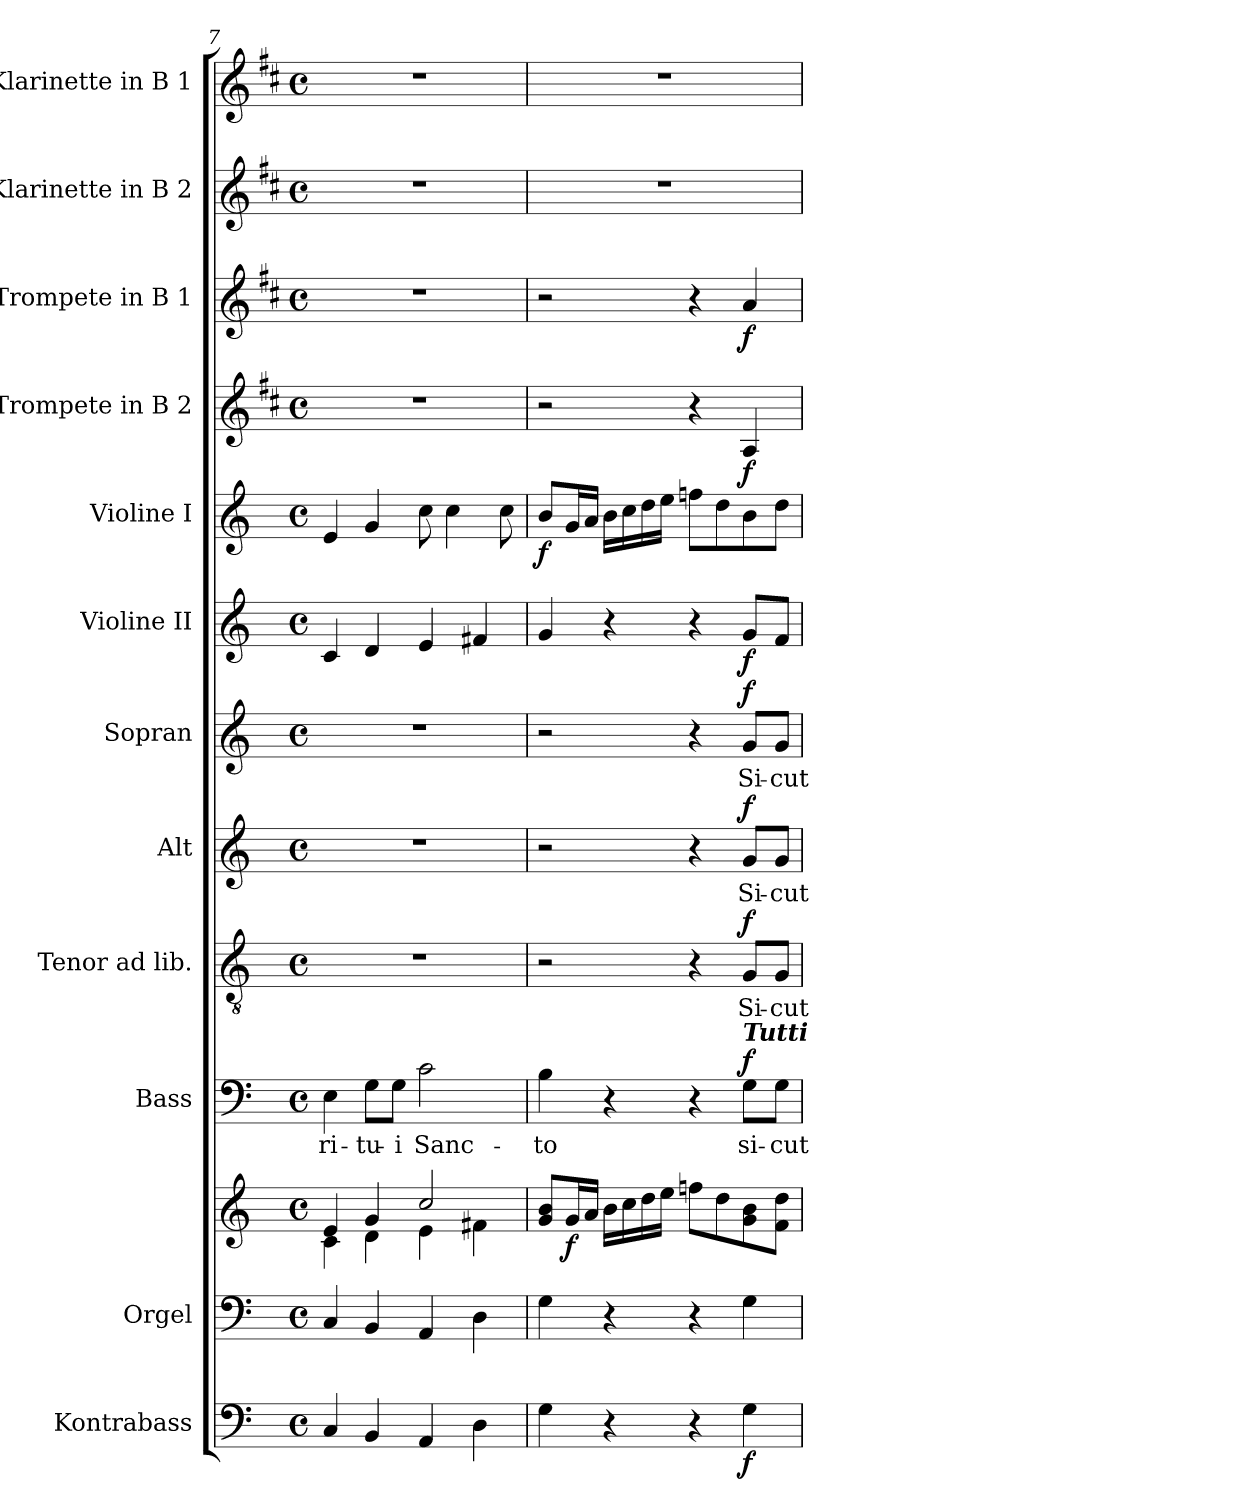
**kern	**dynam	**kern	**kern	**dynam	**kern	**text	**dynam	**kern	**text	**dynam	**kern	**text	**dynam	**kern	**text	**dynam	**kern	**dynam	**kern	**dynam	**kern	**dynam	**kern	**dynam	**kern	**kern
*part12	*part12	*part11	*part11	*part11	*part10	*part10	*part10	*part9	*part9	*part9	*part8	*part8	*part8	*part7	*part7	*part7	*part6	*part6	*part5	*part5	*part4	*part4	*part3	*part3	*part2	*part1
*staff13	*staff13	*staff12	*staff11	*staff11/12	*staff10	*staff10	*staff10	*staff9	*staff9	*staff9	*staff8	*staff8	*staff8	*staff7	*staff7	*staff7	*staff6	*staff6	*staff5	*staff5	*staff4	*staff4	*staff3	*staff3	*staff2	*staff1
*I"Kontrabass	*	*I"Orgel	*	*	*I"Bass	*	*	*I"Tenor ad lib.	*	*	*I"Alt	*	*	*I"Sopran	*	*	*I"Violine II	*	*I"Violine I	*	*I"Trompete in B 2	*	*I"Trompete in B 1	*	*I"Klarinette in B 2	*I"Klarinette in B 1
*I'Kb.	*	*I'Org.	*	*	*I'B	*	*	*I'T	*	*	*I'A	*	*	*I'S	*	*	*I'Vl. II	*	*I'Vl. I	*	*	*	*	*	*	*
!!LO:PB:g=z
*clefF4	*	*clefF4	*clefG2	*	*clefF4	*	*	*clefGv2	*	*	*clefG2	*	*	*clefG2	*	*	*clefG2	*	*clefG2	*	*clefG2	*	*clefG2	*	*clefG2	*clefG2
*ITrd7c12	*	*	*	*	*	*	*	*	*	*	*	*	*	*	*	*	*	*	*	*	*ITrd1c2	*	*ITrd1c2	*	*ITrd1c2	*ITrd1c2
*k[]	*	*k[]	*k[]	*	*k[]	*	*	*k[]	*	*	*k[]	*	*	*k[]	*	*	*k[]	*	*k[]	*	*k[]	*	*k[]	*	*k[]	*k[]
*C:	*	*C:	*C:	*	*C:	*	*	*C:	*	*	*C:	*	*	*C:	*	*	*C:	*	*C:	*	*C:	*	*C:	*	*C:	*C:
*M4/4	*	*M4/4	*M4/4	*	*M4/4	*	*	*M4/4	*	*	*M4/4	*	*	*M4/4	*	*	*M4/4	*	*M4/4	*	*M4/4	*	*M4/4	*	*M4/4	*M4/4
*met(c)	*	*met(c)	*met(c)	*	*met(c)	*	*	*met(c)	*	*	*met(c)	*	*	*met(c)	*	*	*met(c)	*	*met(c)	*	*met(c)	*	*met(c)	*	*met(c)	*met(c)
=7	=7	=7	=7	=7	=7	=7	=7	=7	=7	=7	=7	=7	=7	=7	=7	=7	=7	=7	=7	=7	=7	=7	=7	=7	=7	=7
*	*	*	*^	*	*	*	*	*	*	*	*	*	*	*	*	*	*	*	*	*	*	*	*	*	*	*
!	!	!	!	!	!	!	!LO:LY:b	!	!	!	!	!	!	!	!	!	!	!	!	!	!	!	!	!	!	!	!
4CC/	.	4C/	4e/	4c\	.	4E\	-ri-	.	1r	.	.	1r	.	.	1r	.	.	4c/	.	4e/	.	1r	.	1r	.	1r	1r
!	!	!	!	!	!	!	!LO:LY:b	!	!	!	!	!	!	!	!	!	!	!	!	!	!	!	!	!	!	!	!
4BBB/	.	4BB/	4g/	4d\	.	8G\L	-tu-	.	.	.	.	.	.	.	.	.	.	4d/	.	4g/	.	.	.	.	.	.	.
!	!	!	!	!	!	!	!LO:LY:b	!	!	!	!	!	!	!	!	!	!	!	!	!	!	!	!	!	!	!	!
.	.	.	.	.	.	8G\J	-i	.	.	.	.	.	.	.	.	.	.	.	.	.	.	.	.	.	.	.	.
!	!	!	!	!	!	!	!LO:LY:b	!	!	!	!	!	!	!	!	!	!	!	!	!	!	!	!	!	!	!	!
4AAA/	.	4AA/	2cc/	4e\	.	2c\	Sanc-	.	.	.	.	.	.	.	.	.	.	4e/	.	8cc\	.	.	.	.	.	.	.
.	.	.	.	.	.	.	.	.	.	.	.	.	.	.	.	.	.	.	.	4cc\	.	.	.	.	.	.	.
4DD\	.	4D\	.	4f#X\	.	.	.	.	.	.	.	.	.	.	.	.	.	4f#X/	.	.	.	.	.	.	.	.	.
.	.	.	.	.	.	.	.	.	.	.	.	.	.	.	.	.	.	.	.	8cc\	.	.	.	.	.	.	.
*	*	*	*v	*v	*	*	*	*	*	*	*	*	*	*	*	*	*	*	*	*	*	*	*	*	*	*	*
=8	=8	=8	=8	=8	=8	=8	=8	=8	=8	=8	=8	=8	=8	=8	=8	=8	=8	=8	=8	=8	=8	=8	=8	=8	=8	=8
!	!	!	!	!	!	!LO:LY:b	!	!	!	!	!	!	!	!	!	!	!	!	!	!LO:DY:b	!	!	!	!	!	!
4GG\	.	4G\	8g/ 8b/L	.	4B\	-to	.	2r	.	.	2r	.	.	2r	.	.	4g/	.	8b/L	f	2r	.	2r	.	1r	1r
!	!	!	!	!LO:DY:b	!	!	!	!	!	!	!	!	!	!	!	!	!	!	!	!	!	!	!	!	!	!
.	.	.	16g/L	f	.	.	.	.	.	.	.	.	.	.	.	.	.	.	16g/L	.	.	.	.	.	.	.
.	.	.	16a/JJ	.	.	.	.	.	.	.	.	.	.	.	.	.	.	.	16a/JJ	.	.	.	.	.	.	.
4r	.	4r	16b\LL	.	4r	.	.	.	.	.	.	.	.	.	.	.	4r	.	16b\LL	.	.	.	.	.	.	.
.	.	.	16cc\	.	.	.	.	.	.	.	.	.	.	.	.	.	.	.	16cc\	.	.	.	.	.	.	.
.	.	.	16dd\	.	.	.	.	.	.	.	.	.	.	.	.	.	.	.	16dd\	.	.	.	.	.	.	.
.	.	.	16ee\JJ	.	.	.	.	.	.	.	.	.	.	.	.	.	.	.	16ee\JJ	.	.	.	.	.	.	.
4r	.	4r	8ffn\L	.	4r	.	.	4r	.	.	4r	.	.	4r	.	.	4r	.	8ffn\L	.	4r	.	4r	.	.	.
.	.	.	8dd\	.	.	.	.	.	.	.	.	.	.	.	.	.	.	.	8dd\	.	.	.	.	.	.	.
!	!	!	!	!	!LO:TX:a:Bi:t=Tutti	!	!	!	!	!	!	!	!	!	!	!	!	!	!	!	!	!	!	!	!	!
!	!LO:DY:b	!	!	!	!	!LO:LY:b	!LO:DY:a	!	!LO:LY:b	!LO:DY:a	!	!LO:LY:b	!LO:DY:a	!	!LO:LY:b	!LO:DY:a	!	!LO:DY:b	!	!	!	!LO:DY:b	!	!LO:DY:b	!	!
4GG\	f	4G\	8g\ 8b\	.	8G\L	si-	f	8G/L	Si-	f	8g/L	Si-	f	8g/L	Si-	f	8g/L	f	8b\	.	4G/	f	4g/	f	.	.
!	!	!	!	!	!	!LO:LY:b	!	!	!LO:LY:b	!	!	!LO:LY:b	!	!	!LO:LY:b	!	!	!	!	!	!	!	!	!	!	!
.	.	.	8f\ 8dd\J	.	8G\J	-cut	.	8G/J	-cut	.	8g/J	-cut	.	8g/J	-cut	.	8f/J	.	8dd\J	.	.	.	.	.	.	.
=	=	=	=	=	=	=	=	=	=	=	=	=	=	=	=	=	=	=	=	=	=	=	=	=	=	=
*-	*-	*-	*-	*-	*-	*-	*-	*-	*-	*-	*-	*-	*-	*-	*-	*-	*-	*-	*-	*-	*-	*-	*-	*-	*-	*-
